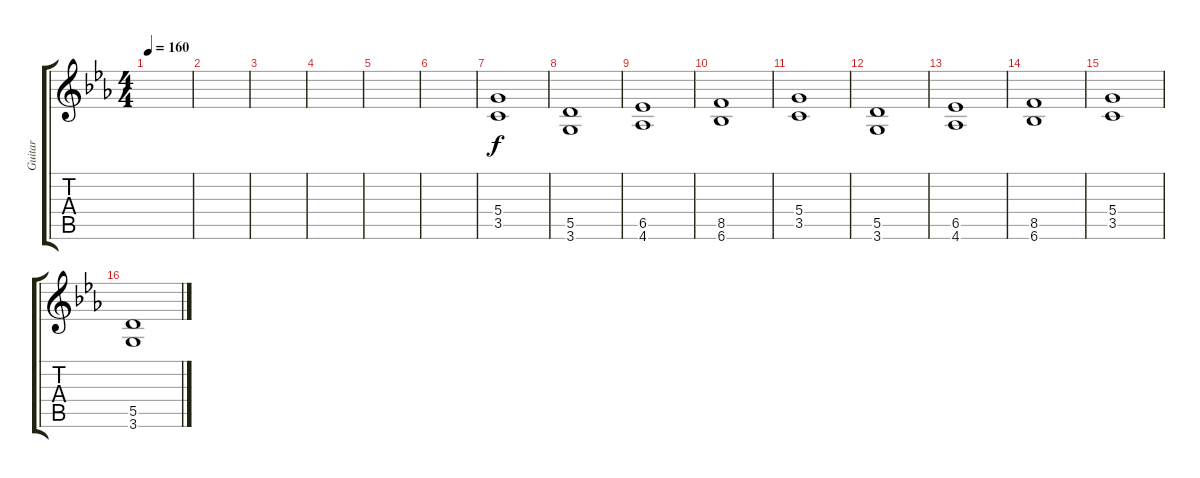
\track ("Guitar" "Guitar") {instrument distortionguitar}
\staff {score tabs}
\tuning (E4 B3 G3 D3 A2 E2) {hide}
\ts (4 4)
\tempo 160
\clef g2
\ks eb
|
|
|
|
|
|
(5.4 3.5).1 |
(5.5 3.6).1 |
(6.5 4.6).1 |
(8.5 6.6).1 |
(5.4 3.5).1 |
(5.5 3.6).1 |
(6.5 4.6).1 |
(8.5 6.6).1 |
(5.4 3.5).1 |
(5.5 3.6).1
